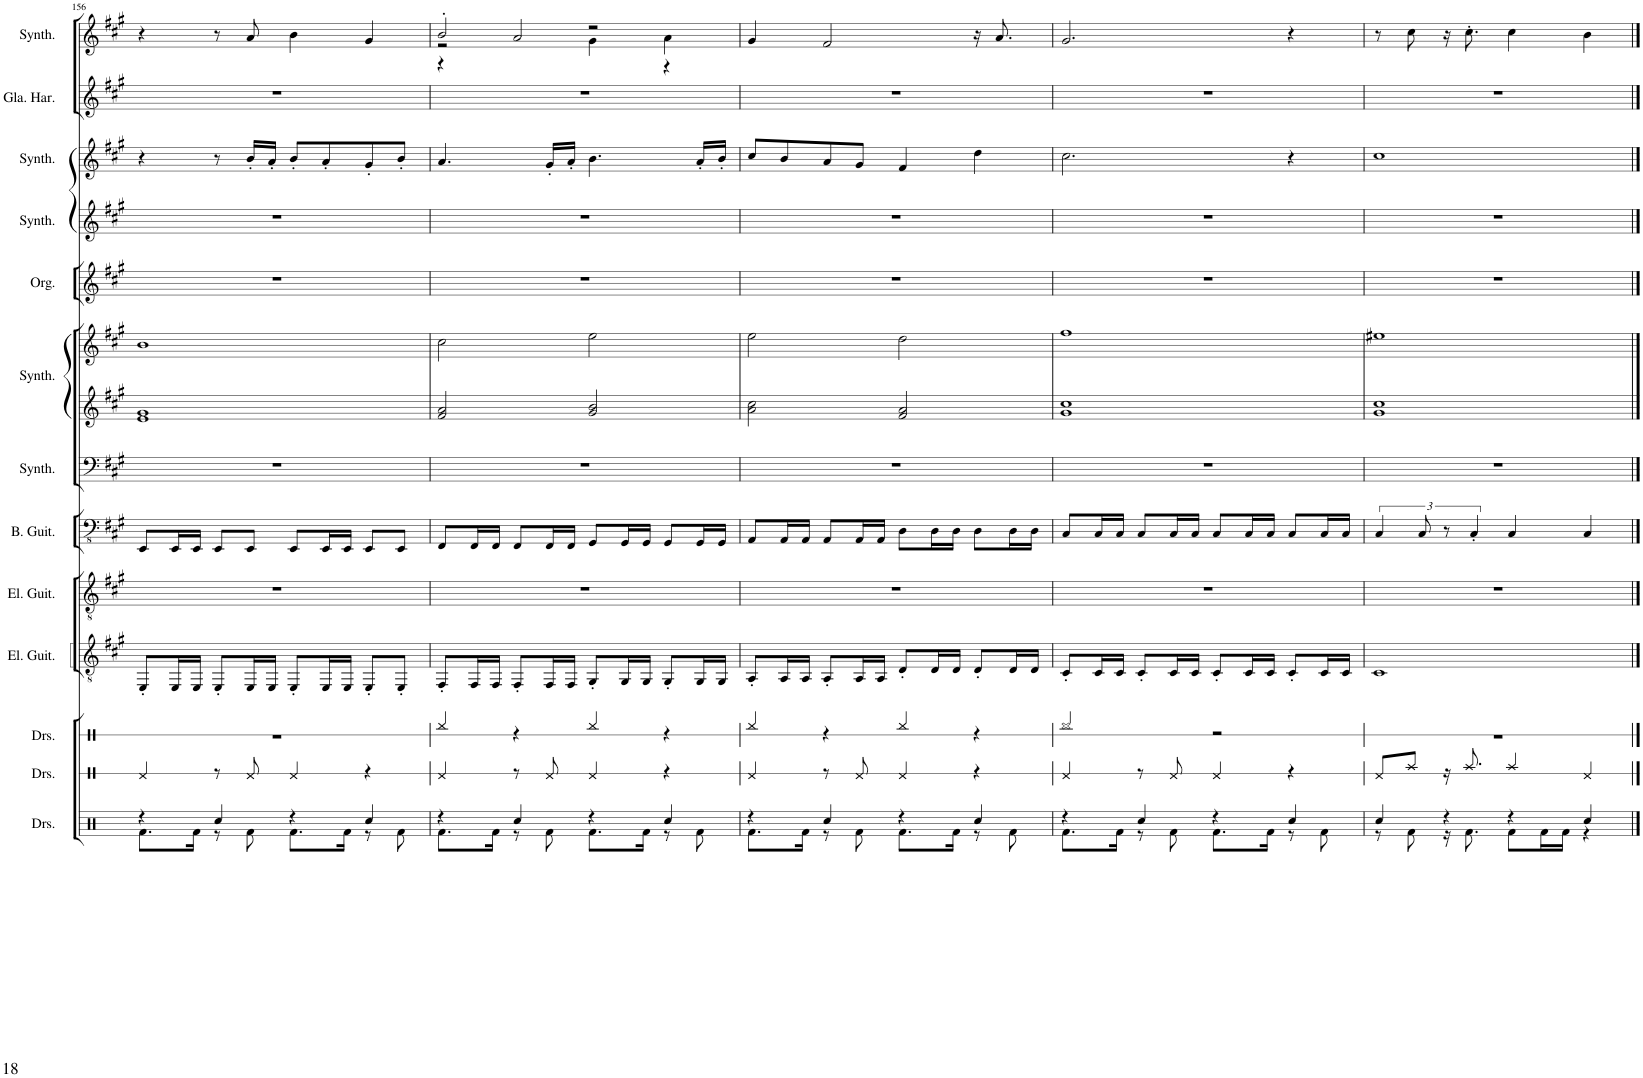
**kern	**kern	**kern	**kern	**kern	**kern
*part5	*part4	*part3	*part3	*part2	*part1
*staff6	*staff5	*staff4	*staff3	*staff2	*staff1
*I"Electric Guitar, drive guitar	*I"Bass Guitar, slapbass	*I"String Synthesizer, warmstrings	*	*I"Brass Synthesizer, leadbrass	*I"Saw Synthesizer, vocals
*I'El. Guit.	*I'B. Guit.	*I'Synth.	*	*I'Synth.	*I'Synth.
!!LO:PB:g=z
*clefGv2	*clefFv4	*clefG2	*clefG2	*clefG2	*clefG2
*k[f#c#g#]	*k[f#c#g#]	*k[f#c#g#]	*k[f#c#g#]	*k[f#c#g#]	*k[f#c#g#]
*M4/4	*M4/4	*M4/4	*M4/4	*M4/4	*M4/4
=156	=156	=156	=156	=156	=156
8EE'/L	8EEE/L	1e 1g#	1b	4r	4r
16EE/L	16EEE/L	.	.	.	.
16EE/JJ	16EEE/JJ	.	.	.	.
8EE'/L	8EEE/L	.	.	8r	8r
16EE/L	8EEE/J	.	.	16b'/LL	8a/
16EE/JJ	.	.	.	16a'/JJ	.
8EE'/L	8EEE/L	.	.	8b'/L	4b\
16EE/L	16EEE/L	.	.	8a'/	.
16EE/JJ	16EEE/JJ	.	.	.	.
8EE'/L	8EEE/L	.	.	8g#'/	4g#/
8EE'/J	8EEE/J	.	.	8b'/J	.
=157	=157	=157	=157	=157	=157
*	*	*	*	*	*^
*	*	*	*	*	*	*^
8FF#'/L	8FFF#/L	2f#/ 2a/	2cc#\	4.a/	2b'/	2r	4r
16FF#/L	16FFF#/L	.	.	.	.	.	.
16FF#/JJ	16FFF#/JJ	.	.	.	.	.	.
8FF#'/L	8FFF#/L	.	.	.	.	.	2a/
16FF#/L	16FFF#/L	.	.	16g#'/LL	.	.	.
16FF#/JJ	16FFF#/JJ	.	.	16a'/JJ	.	.	.
8GG#'/L	8GGG#/L	2g#/ 2b/	2ee\	4.b\	2r	4g#\	.
16GG#/L	16GGG#/L	.	.	.	.	.	.
16GG#/JJ	16GGG#/JJ	.	.	.	.	.	.
8GG#'/L	8GGG#/L	.	.	.	.	4a\	4r
16GG#/L	16GGG#/L	.	.	16a'/LL	.	.	.
16GG#/JJ	16GGG#/JJ	.	.	16b'/JJ	.	.	.
*	*	*	*	*	*v	*v	*v
=158	=158	=158	=158	=158	=158
8AA'/L	8AAA/L	2a\ 2cc#\	2ee\	8cc#/L	4g#/
16AA/L	16AAA/L	.	.	8b/	.
16AA/JJ	16AAA/JJ	.	.	.	.
8AA'/L	8AAA/L	.	.	8a/	2f#/
16AA/L	16AAA/L	.	.	8g#/J	.
16AA/JJ	16AAA/JJ	.	.	.	.
8D'/L	8DD\L	2f#/ 2a/	2dd\	4f#/	.
16D/L	16DD\L	.	.	.	.
16D/JJ	16DD\JJ	.	.	.	.
8D'/L	8DD\L	.	.	4dd\	16r
.	.	.	.	.	8.a/
16D/L	16DD\L	.	.	.	.
16D/JJ	16DD\JJ	.	.	.	.
=159	=159	=159	=159	=159	=159
8C#'/L	8CC#/L	1g# 1cc#	1ff#	2.cc#\	2.g#/
16C#/L	16CC#/L	.	.	.	.
16C#/JJ	16CC#/JJ	.	.	.	.
8C#'/L	8CC#/L	.	.	.	.
16C#/L	16CC#/L	.	.	.	.
16C#/JJ	16CC#/JJ	.	.	.	.
8C#'/L	8CC#/L	.	.	.	.
16C#/L	16CC#/L	.	.	.	.
16C#/JJ	16CC#/JJ	.	.	.	.
8C#'/L	8CC#/L	.	.	4r	4r
16C#/L	16CC#/L	.	.	.	.
16C#/JJ	16CC#/JJ	.	.	.	.
=160	=160	=160	=160	=160	=160
1C#	6CC#/	1g# 1cc#	1ee#X	1cc#	8r
.	.	.	.	.	8cc#\
.	12CC#/	.	.	.	.
.	12r	.	.	.	16r
.	.	.	.	.	8.cc#'\
.	6CC#'/	.	.	.	.
.	4CC#/	.	.	.	4cc#\
.	4CC#/	.	.	.	4b\
==	==	==	==	==	==
*-	*-	*-	*-	*-	*-
